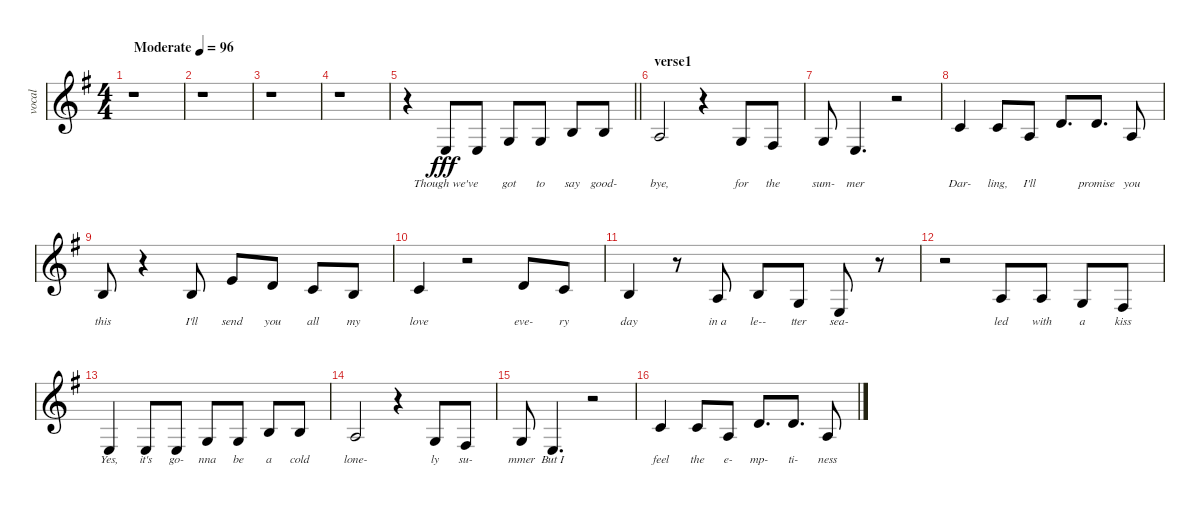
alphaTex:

\track ("vocal" "vocal") {instrument voiceoohs}
\staff {score}
\tuning (E4 B3 G3 D3 A2 E2) {hide}
\ts (4 4)
\tempo (96 "Moderate")
\clef g2
\ks eminor
r.1{dy fff instrument voiceoohs} |
r.1 |
r.1 |
r.1 |
\barLineRight lightlight
r.4 2.4.8{lyrics (0 "Though we've") lyrics (1 "") lyrics (2 "") lyrics (3 "") lyrics (4 "")} 2.4.8{lyrics (0 "") lyrics (1 "") lyrics (2 "") lyrics (3 "") lyrics (4 "")} 0.3.8{lyrics (0 "got") lyrics (1 "") lyrics (2 "") lyrics (3 "") lyrics (4 "")} 0.3.8{lyrics (0 "to") lyrics (1 "") lyrics (2 "") lyrics (3 "") lyrics (4 "")} 0.2.8{lyrics (0 "say") lyrics (1 "") lyrics (2 "") lyrics (3 "") lyrics (4 "")} 0.2.8{lyrics (0 "good-") lyrics (1 "") lyrics (2 "") lyrics (3 "") lyrics (4 "")} |
\section ("" "verse1")
2.3.2{lyrics (0 "bye,") lyrics (1 "") lyrics (2 "") lyrics (3 "") lyrics (4 "")} r.4 0.3.8{lyrics (0 "for") lyrics (1 "") lyrics (2 "") lyrics (3 "") lyrics (4 "")} 4.4.8{lyrics (0 "the") lyrics (1 "") lyrics (2 "") lyrics (3 "") lyrics (4 "")} |
0.3.8{lyrics (0 "sum-") lyrics (1 "") lyrics (2 "") lyrics (3 "") lyrics (4 "")} 2.4.4{d lyrics (0 "mer") lyrics (1 "") lyrics (2 "") lyrics (3 "") lyrics (4 "")} r.2 |
1.2.4{lyrics (0 "Dar-") lyrics (1 "") lyrics (2 "") lyrics (3 "") lyrics (4 "")} 1.2.8{lyrics (0 "ling,") lyrics (1 "") lyrics (2 "") lyrics (3 "") lyrics (4 "")} 2.3.8{lyrics (0 "I'll") lyrics (1 "") lyrics (2 "") lyrics (3 "") lyrics (4 "")} 3.2.8{d lyrics (0 "") lyrics (1 "") lyrics (2 "") lyrics (3 "") lyrics (4 "")} 3.2.8{d lyrics (0 "promise") lyrics (1 "") lyrics (2 "") lyrics (3 "") lyrics (4 "")} 2.3.8{lyrics (0 "you") lyrics (1 "") lyrics (2 "") lyrics (3 "") lyrics (4 "")} |
0.2.8{lyrics (0 "this") lyrics (1 "") lyrics (2 "") lyrics (3 "") lyrics (4 "")} r.4 0.2.8{lyrics (0 "I'll") lyrics (1 "") lyrics (2 "") lyrics (3 "") lyrics (4 "")} 0.1.8{lyrics (0 "send") lyrics (1 "") lyrics (2 "") lyrics (3 "") lyrics (4 "")} 3.2.8{lyrics (0 "you") lyrics (1 "") lyrics (2 "") lyrics (3 "") lyrics (4 "")} 1.2.8{lyrics (0 "all") lyrics (1 "") lyrics (2 "") lyrics (3 "") lyrics (4 "")} 0.2.8{lyrics (0 "my") lyrics (1 "") lyrics (2 "") lyrics (3 "") lyrics (4 "")} |
1.2.4{lyrics (0 "love") lyrics (1 "") lyrics (2 "") lyrics (3 "") lyrics (4 "")} r.2 3.2.8{lyrics (0 "eve-") lyrics (1 "") lyrics (2 "") lyrics (3 "") lyrics (4 "")} 1.2.8{lyrics (0 "ry") lyrics (1 "") lyrics (2 "") lyrics (3 "") lyrics (4 "")} |
0.2.4{lyrics (0 "day") lyrics (1 "") lyrics (2 "") lyrics (3 "") lyrics (4 "")} r.8 2.3.8{lyrics (0 "in a") lyrics (1 "") lyrics (2 "") lyrics (3 "") lyrics (4 "")} 0.2.8{lyrics (0 "le--") lyrics (1 "") lyrics (2 "") lyrics (3 "") lyrics (4 "")} 0.3.8{lyrics (0 "tter") lyrics (1 "") lyrics (2 "") lyrics (3 "") lyrics (4 "")} 2.4.8{lyrics (0 "sea-") lyrics (1 "") lyrics (2 "") lyrics (3 "") lyrics (4 "")} r.8 |
r.2 2.3.8{lyrics (0 "led") lyrics (1 "") lyrics (2 "") lyrics (3 "") lyrics (4 "")} 2.3.8{lyrics (0 "with") lyrics (1 "") lyrics (2 "") lyrics (3 "") lyrics (4 "")} 0.3.8{lyrics (0 "a") lyrics (1 "") lyrics (2 "") lyrics (3 "") lyrics (4 "")} 4.4.8{lyrics (0 "kiss") lyrics (1 "") lyrics (2 "") lyrics (3 "") lyrics (4 "")} |
2.4.4{lyrics (0 "Yes,") lyrics (1 "") lyrics (2 "") lyrics (3 "") lyrics (4 "")} 2.4.8{lyrics (0 "it's") lyrics (1 "") lyrics (2 "") lyrics (3 "") lyrics (4 "")} 2.4.8{lyrics (0 "go-") lyrics (1 "") lyrics (2 "") lyrics (3 "") lyrics (4 "")} 0.3.8{lyrics (0 "nna") lyrics (1 "") lyrics (2 "") lyrics (3 "") lyrics (4 "")} 0.3.8{lyrics (0 "be") lyrics (1 "") lyrics (2 "") lyrics (3 "") lyrics (4 "")} 0.2.8{lyrics (0 "a") lyrics (1 "") lyrics (2 "") lyrics (3 "") lyrics (4 "")} 0.2.8{lyrics (0 "cold") lyrics (1 "") lyrics (2 "") lyrics (3 "") lyrics (4 "")} |
2.3.2{lyrics (0 "lone-") lyrics (1 "") lyrics (2 "") lyrics (3 "") lyrics (4 "")} r.4 0.3.8{lyrics (0 "ly") lyrics (1 "") lyrics (2 "") lyrics (3 "") lyrics (4 "")} 4.4.8{lyrics (0 "su-") lyrics (1 "") lyrics (2 "") lyrics (3 "") lyrics (4 "")} |
0.3.8{lyrics (0 "mmer") lyrics (1 "") lyrics (2 "") lyrics (3 "") lyrics (4 "")} 2.4.4{d lyrics (0 "But I") lyrics (1 "") lyrics (2 "") lyrics (3 "") lyrics (4 "")} r.2 |
1.2.4{lyrics (0 "feel") lyrics (1 "") lyrics (2 "") lyrics (3 "") lyrics (4 "")} 1.2.8{lyrics (0 "the") lyrics (1 "") lyrics (2 "") lyrics (3 "") lyrics (4 "")} 2.3.8{lyrics (0 "e-") lyrics (1 "") lyrics (2 "") lyrics (3 "") lyrics (4 "")} 3.2.8{d lyrics (0 "mp-") lyrics (1 "") lyrics (2 "") lyrics (3 "") lyrics (4 "")} 3.2.8{d lyrics (0 "ti-") lyrics (1 "") lyrics (2 "") lyrics (3 "") lyrics (4 "")} 2.3.8{lyrics (0 "ness") lyrics (1 "") lyrics (2 "") lyrics (3 "") lyrics (4 "")}
